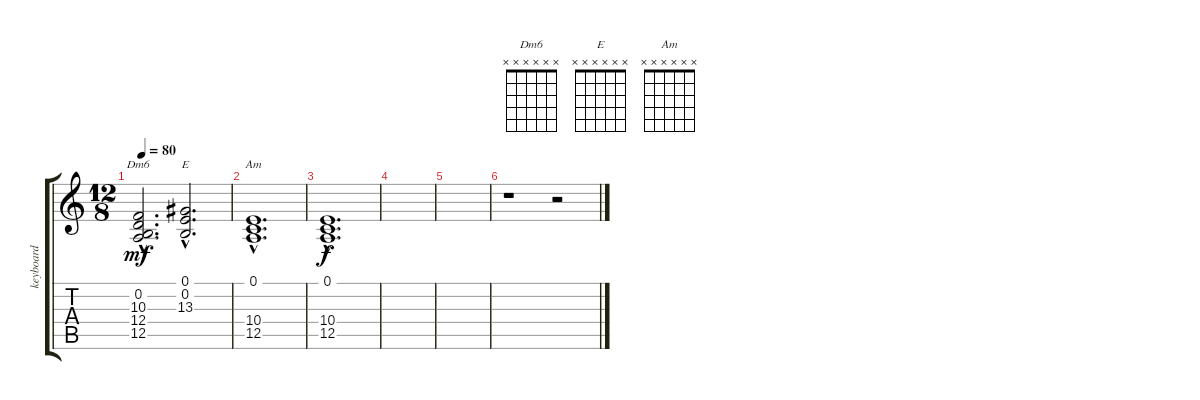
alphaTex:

\track ("keyboard" "keyboard") {instrument stringensemble1}
\staff {score tabs}
\tuning (E4 B3 G3 D3 A2 E2) {hide}
\chord ("Dm6" x x x x x x) {firstfret 0}
\chord ("E" x x x x x x) {firstfret 0}
\chord ("Am" x x x x x x) {firstfret 0}
\ts (12 8)
\tempo 80
\clef g2
\ks c
(0.2{hac} 10.3{hac} 12.4{hac} 12.5{hac}).2{d ch "Dm6" dy mf} (0.1{hac} 0.2{hac} 13.3{hac}).2{d ch "E"} |
(0.1{hac} 10.4{hac} 12.5{hac}).1{d ch "Am"} |
(0.1{hac} 10.4{hac} 12.5{hac}).1{d dy f} |
|
|
r.1 r.2
